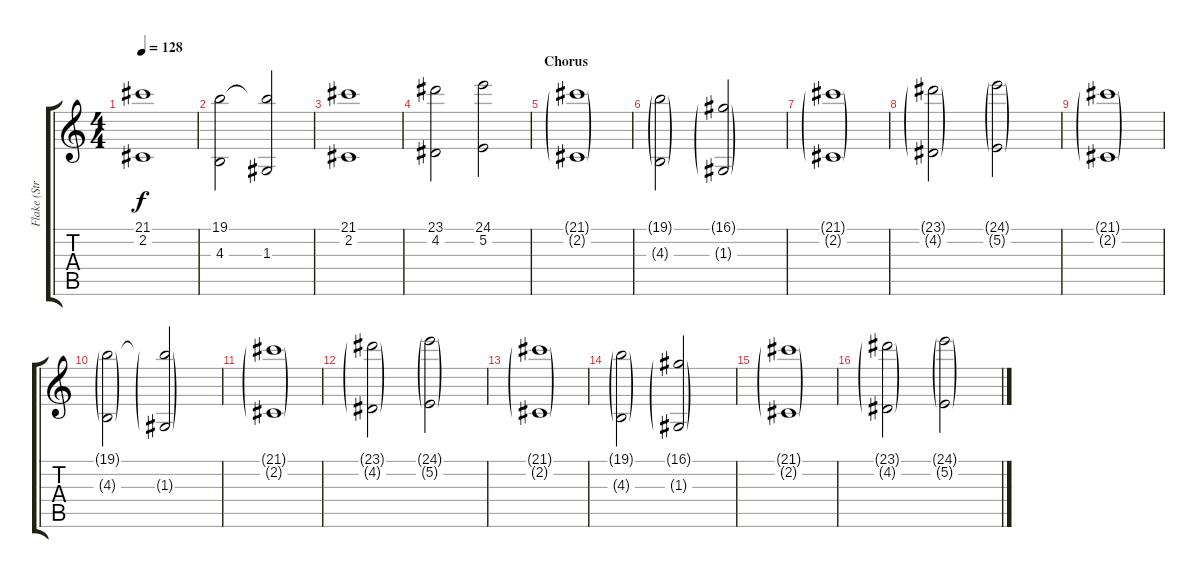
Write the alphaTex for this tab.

\track ("Flake (Strings lead + Sample)" "Flake (Str") {instrument stringensemble2}
\staff {score tabs}
\tuning (E4 B3 G3 D3 A2 E2) {hide}
\ts (4 4)
\tempo 128
\clef g2
\ks c
(21.1 2.2).1{dy f} |
(19.1 4.3).2 (19.1{t} 1.3).2 |
(21.1 2.2).1 |
(23.1 4.2).2 (24.1 5.2).2 |
\section ("" "Chorus")
(21.1{g} 2.2{g}).1 |
(19.1{g} 4.3{g}).2 (16.1{g} 1.3{g}).2 |
(21.1{g} 2.2{g}).1 |
(23.1{g} 4.2{g}).2 (24.1{g} 5.2{g}).2 |
(21.1{g} 2.2{g}).1 |
(19.1{g} 4.3{g}).2 (19.1{g t} 1.3{g}).2 |
(21.1{g} 2.2{g}).1 |
(23.1{g} 4.2{g}).2 (24.1{g} 5.2{g}).2 |
(21.1{g} 2.2{g}).1 |
(19.1{g} 4.3{g}).2 (16.1{g} 1.3{g}).2 |
(21.1{g} 2.2{g}).1 |
(23.1{g} 4.2{g}).2 (24.1{g} 5.2{g}).2
